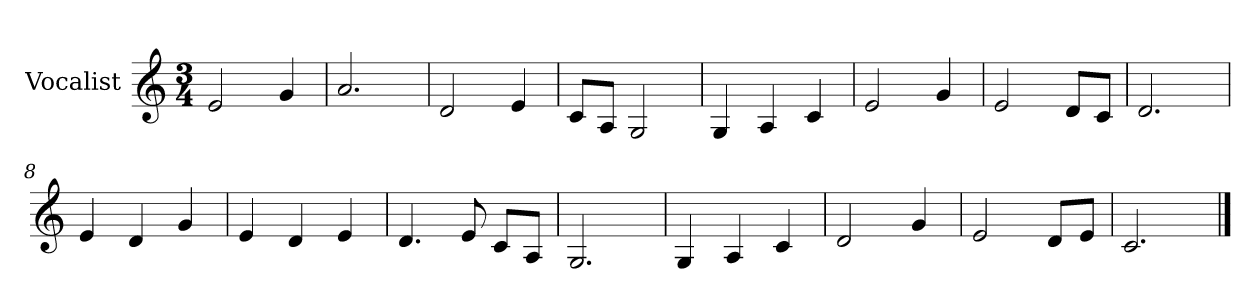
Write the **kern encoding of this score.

**kern
*part1
*staff1
*I"Vocalist
*k[]
*C:
*M3/4
=
2e
4g
=1
2.a
=2
2d
4e
=3
8cL
8AJ
2G
=4
4G
4A
4c
=5
2e
4g
=6
2e
8dL
8cJ
=7
2.d
=8
4e
4d
4g
=9
4e
4d
4e
=10
4.d
8e
8cL
8AJ
=11
2.G
=12
4G
4A
4c
=13
2d
4g
=14
2e
8dL
8eJ
=15
2.c
==
*-
